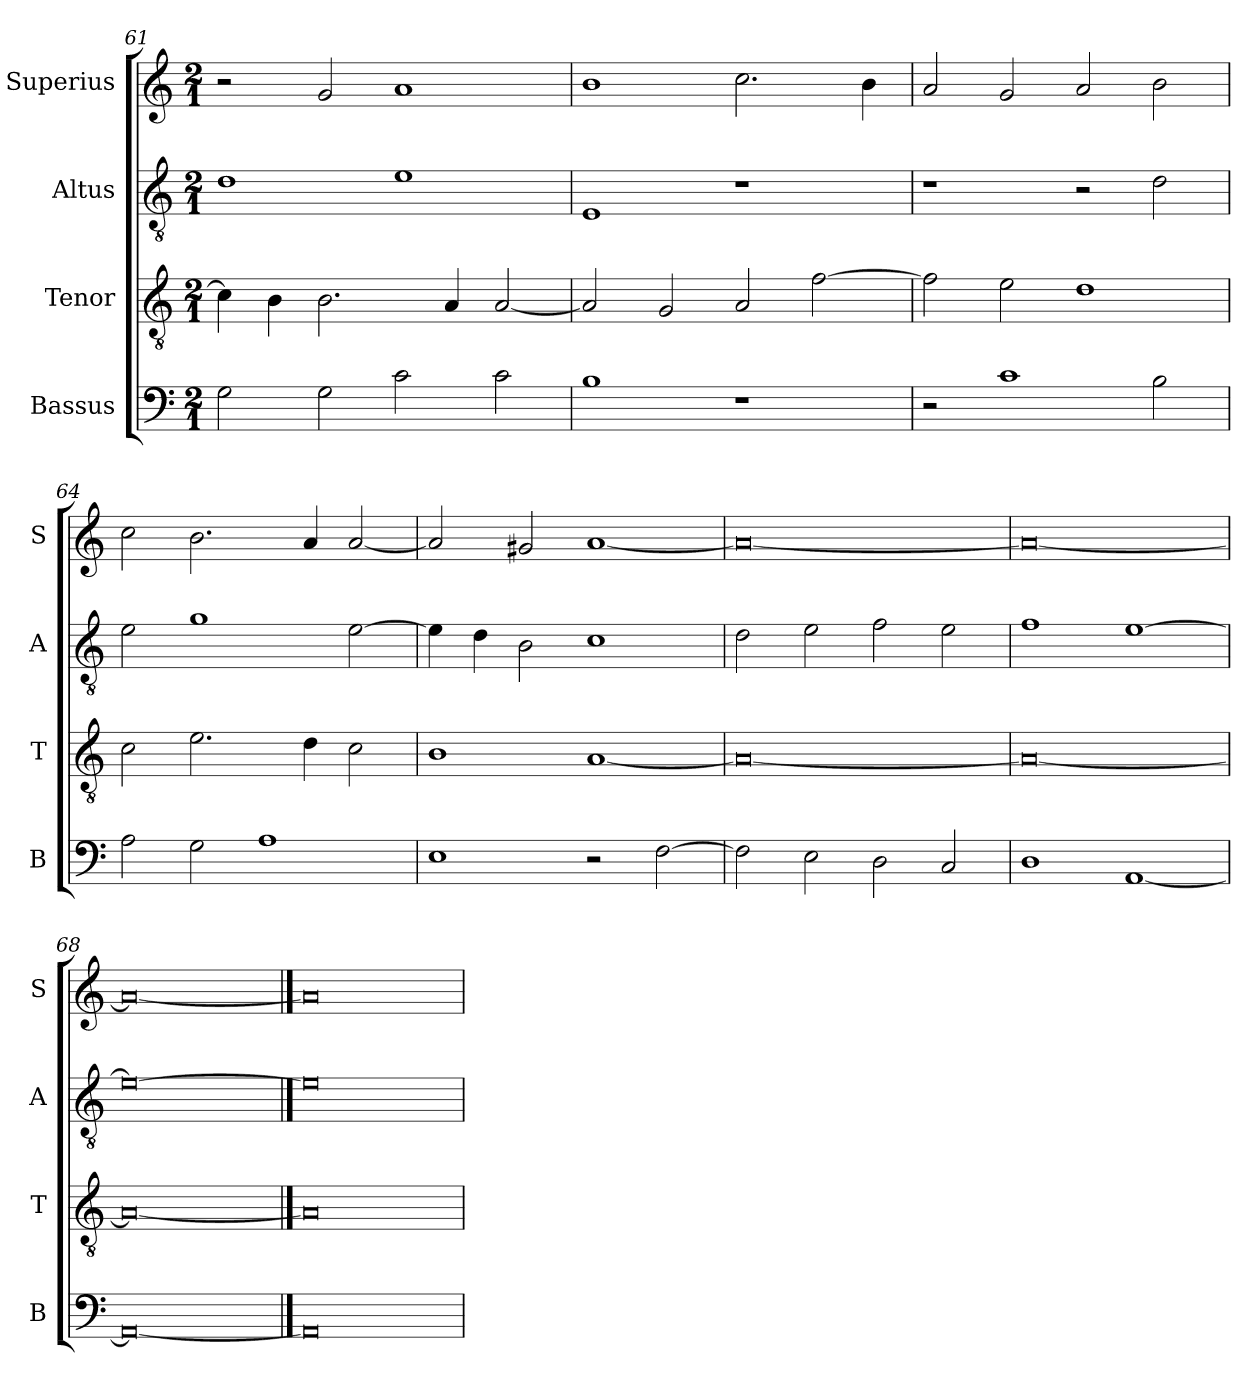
**kern	**kern	**kern	**kern
*part4	*part3	*part2	*part1
*staff4	*staff3	*staff2	*staff1
*I"Bassus	*I"Tenor	*I"Altus	*I"Superius
*I'B	*I'T	*I'A	*I'S
*clefF4	*clefGv2	*clefGv2	*clefG2
*k[]	*k[]	*k[]	*k[]
*C:	*C:	*C:	*C:
*M2/1	*M2/1	*M2/1	*M2/1
=61	=61	=61	=61
2G	4c]	1d	2r
.	4B	.	.
2G	2.B	.	2g
2c	.	1e	1a
.	4A	.	.
2c	[2A	.	.
=62	=62	=62	=62
1B	2A]	1E	1b
.	2G	.	.
1r	2A	1r	2.cc
.	[2f	.	.
.	.	.	4b
=63	=63	=63	=63
2r	2f]	1r	2a
1c	2e	.	2g
.	1d	2r	2a
2B	.	2d	2b
=64	=64	=64	=64
2A	2c	2e	2cc
2G	2.e	1g	2.b
1A	.	.	.
.	4d	.	4a
.	2c	[2e	[2a
=65	=65	=65	=65
1E	1B	4e]	2a]
.	.	4d	.
.	.	2B	2g#X
2r	[1A	1c	[1a
[2F	.	.	.
=66	=66	=66	=66
2F]	0A_	2d	0a_
2E	.	2e	.
2D	.	2f	.
2C	.	2e	.
=67	=67	=67	=67
1D	0A_	1f	0a_
[1AA	.	[1e	.
=68	=68	=68	=68
0AA_	0A_	0e_	0a_
==69	==69	==69	==69
0AA]	0A]	0e]	0a]
=	=	=	=
*-	*-	*-	*-
